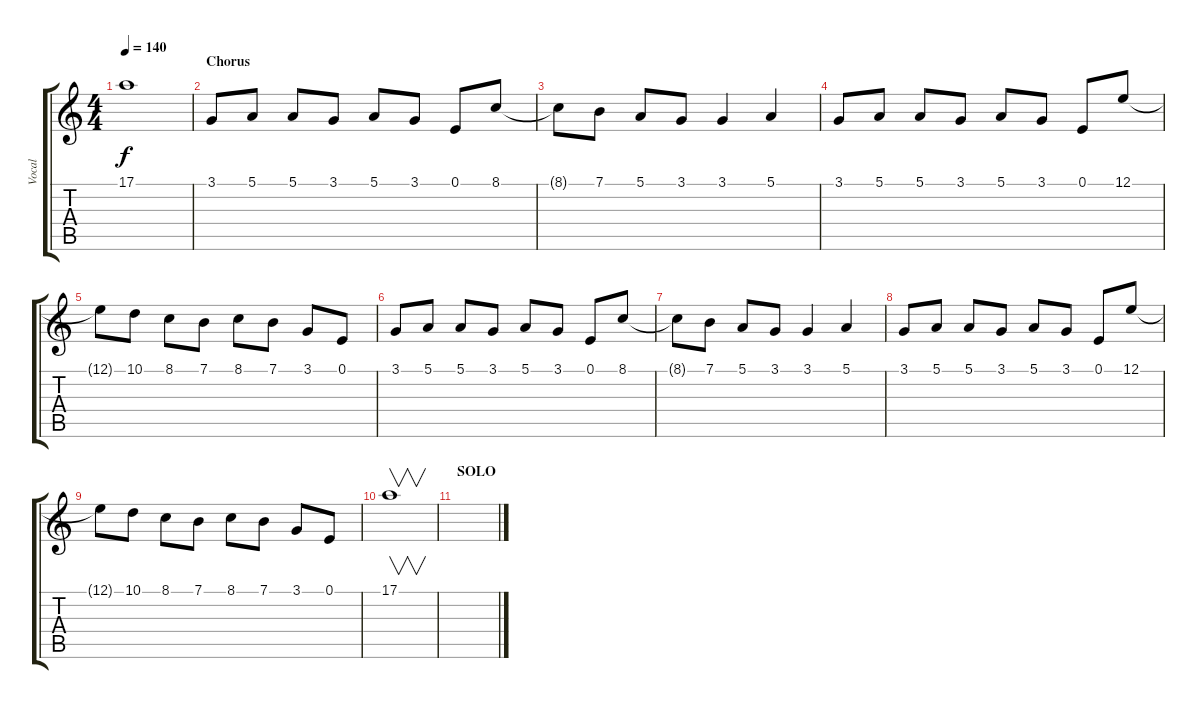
\track ("Vocal" "Vocal") {instrument choiraahs}
\staff {score tabs}
\tuning (E4 B3 G3 D3 A2 E2) {hide}
\ts (4 4)
\tempo 140
\clef g2
\ks c
17.1.1{dy f} |
\section ("" "Chorus")
3.1.8 5.1.8 5.1.8 3.1.8 5.1.8 3.1.8 0.1.8 8.1.8 |
8.1{t}.8 7.1.8 5.1.8 3.1.8 3.1.4 5.1.4 |
3.1.8 5.1.8 5.1.8 3.1.8 5.1.8 3.1.8 0.1.8 12.1.8 |
12.1{t}.8 10.1.8 8.1.8 7.1.8 8.1.8 7.1.8 3.1.8 0.1.8 |
3.1.8 5.1.8 5.1.8 3.1.8 5.1.8 3.1.8 0.1.8 8.1.8 |
8.1{t}.8 7.1.8 5.1.8 3.1.8 3.1.4 5.1.4 |
3.1.8 5.1.8 5.1.8 3.1.8 5.1.8 3.1.8 0.1.8 12.1.8 |
12.1{t}.8 10.1.8 8.1.8 7.1.8 8.1.8 7.1.8 3.1.8 0.1.8 |
17.1.1{v} |
\section ("" "SOLO")
